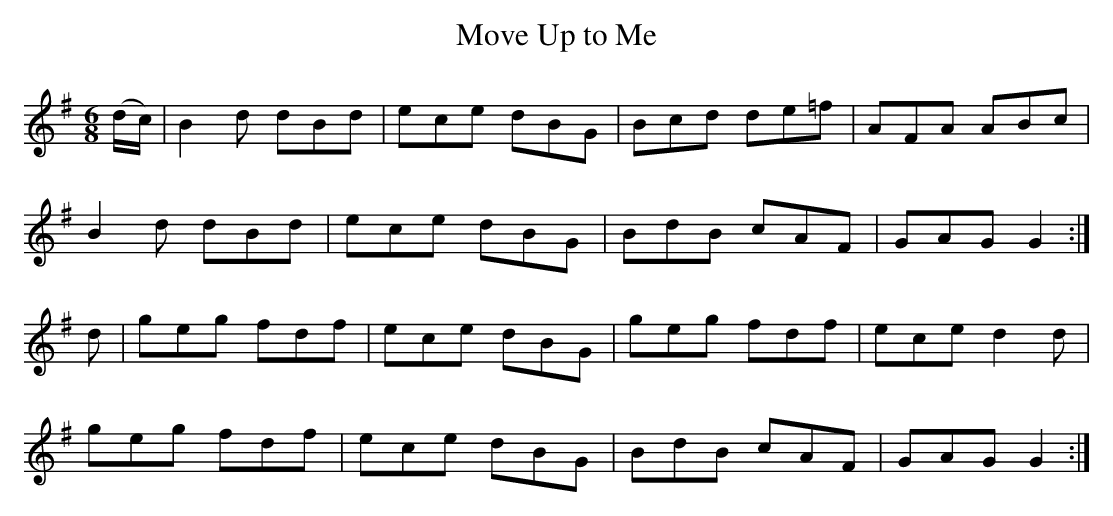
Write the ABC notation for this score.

X:1
T: Move Up to Me
M: 6/8
L: 1/8
K: G
(d/c/) | B2d dBd | ece dBG | Bcd de=f | AFA ABc |
B2d dBd | ece dBG | BdB cAF | GAG G2 :|
d | geg fdf | ece dBG | geg fdf | ece d2d |
geg fdf | ece dBG | BdB cAF | GAG G2:|
